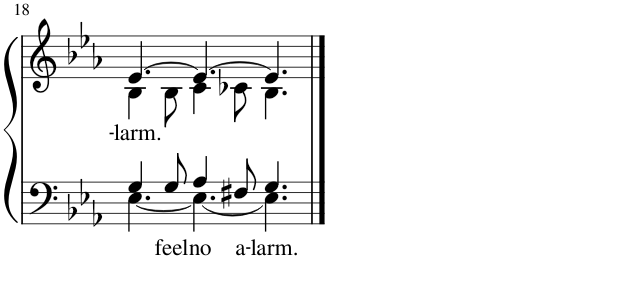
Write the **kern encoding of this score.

**kern	**text	**kern	**text
*part1	*part1	*part1	*part1
*staff2	*staff2	*staff1	*staff1
*I"Piano	*	*	*
*I'Pno.	*	*	*
!!LO:PB:g=z
*clefF4	*	*clefG2	*
*k[b-e-a-]	*	*k[b-e-a-]	*
*M12/8	*	*M12/8	*
=18	=18	=18	=18
*^	*	*	*
!	!	!	!	!LO:LY:b
*	*	*	*^	*
4G/	[4.E-\	.	[4.e-/	4B-\	-larm.
!	!	!LO:LY:b	!	!	!
8G/	.	feel	.	8B-\	.
!	!	!LO:LY:b	!	!	!
4A-/	4.E-\_	no	4.e-/_	4c\	.
!	!	!LO:LY:b	!	!	!
8F#X/	.	a-	.	8c-X\	.
!	!	!LO:LY:b	!	!	!
4.G/	4.E-\]	-larm.	4.e-/]	4.B-\	.
*v	*v	*	*	*	*
*	*	*v	*v	*
==	==	==	==
*-	*-	*-	*-
